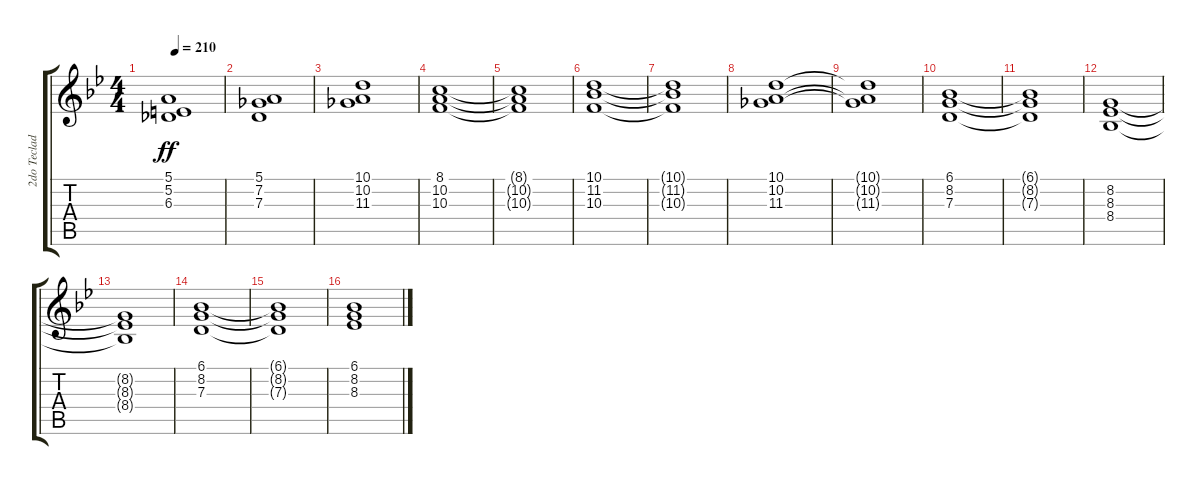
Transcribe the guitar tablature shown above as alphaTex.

\track ("2do Teclado" "2do Teclad") {instrument stringensemble1}
\staff {score tabs}
\tuning (E4 B3 G3 D3 A2 E2) {hide}
\ts (4 4)
\tempo 210
\clef g2
\ks gminor
(5.1 5.2 6.3).1{dy ff} |
(5.1 7.2 7.3).1 |
(10.1 10.2 11.3).1 |
(8.1 10.2 10.3).1 |
(8.1{t} 10.2{t} 10.3{t}).1 |
(10.1 11.2 10.3).1 |
(10.1{t} 11.2{t} 10.3{t}).1 |
(10.1 10.2 11.3).1 |
(10.1{t} 10.2{t} 11.3{t}).1 |
(6.1 8.2 7.3).1 |
(6.1{t} 8.2{t} 7.3{t}).1 |
(8.2 8.3 8.4).1 |
(8.2{t} 8.3{t} 8.4{t}).1 |
(6.1 8.2 7.3).1 |
(6.1{t} 8.2{t} 7.3{t}).1 |
(6.1 8.2 8.3).1
